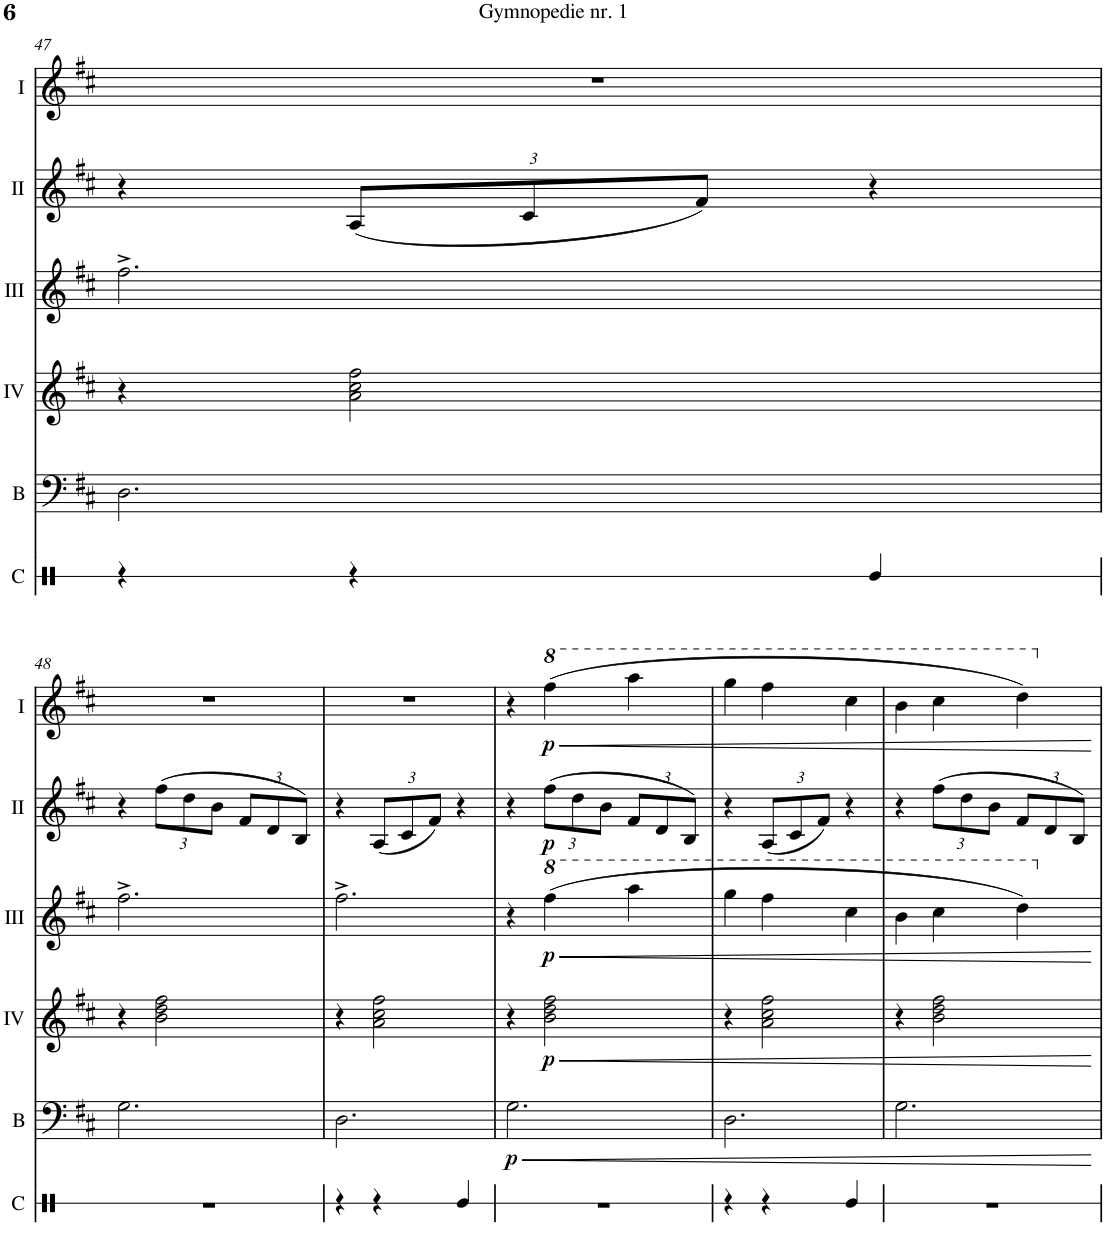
**kern	**kern	**dynam	**kern	**dynam	**kern	**dynam	**kern	**dynam	**kern	**dynam
*part6	*part5	*part5	*part4	*part4	*part3	*part3	*part2	*part2	*part1	*part1
*staff6	*staff5	*staff5	*staff4	*staff4	*staff3	*staff3	*staff2	*staff2	*staff1	*staff1
*I"Cymbal	*I"Bass	*	*I"Acc. 4	*	*I"Acc. 3	*	*I"Acc. 2	*	*I"Acc. 1	*
*I'C	*I'B	*	*	*	*	*	*	*	*	*
!!LO:PB:g=z
*clefX	*clefF4	*	*clefG2	*	*clefG2	*	*clefG2	*	*clefG2	*
*	*Trd7c12	*	*Trd7c12	*	*Trd7c12	*	*	*	*	*
*k[]	*k[f#c#]	*	*k[f#c#]	*	*k[f#c#]	*	*k[f#c#]	*	*k[f#c#]	*
*M3/4	*M3/4	*	*M3/4	*	*M3/4	*	*M3/4	*	*M3/4	*
=47	=47	=47	=47	=47	=47	=47	=47	=47	=47	=47
4r	2.D\	.	4r	.	2.ff#^\	.	4r	.	2.r	.
*	*	*	*	*	*	*	*Xbrackettup	*	*	*
4r	.	.	2a\ 2cc#\ 2ff#\	.	.	.	(12A/L	.	.	.
.	.	.	.	.	.	.	12c#/	.	.	.
.	.	.	.	.	.	.	12f#/J)	.	.	.
4Re/	.	.	.	.	.	.	4r	.	.	.
!!LO:LB:g=z
=48	=48	=48	=48	=48	=48	=48	=48	=48	=48	=48
2.r	2.G\	.	4r	.	2.ff#^\	.	4r	.	2.r	.
.	.	.	2b\ 2dd\ 2ff#\	.	.	.	(12ff#\L	.	.	.
.	.	.	.	.	.	.	12dd\	.	.	.
.	.	.	.	.	.	.	12b\J	.	.	.
.	.	.	.	.	.	.	12f#/L	.	.	.
.	.	.	.	.	.	.	12d/	.	.	.
.	.	.	.	.	.	.	12B/J)	.	.	.
=49	=49	=49	=49	=49	=49	=49	=49	=49	=49	=49
4r	2.D\	.	4r	.	2.ff#^\	.	4r	.	2.r	.
4r	.	.	2a\ 2cc#\ 2ff#\	.	.	.	(12A/L	.	.	.
.	.	.	.	.	.	.	12c#/	.	.	.
.	.	.	.	.	.	.	12f#/J)	.	.	.
4Re/	.	.	.	.	.	.	4r	.	.	.
=50	=50	=50	=50	=50	=50	=50	=50	=50	=50	=50
!	!	!LO:HP:b	!	!	!	!	!	!	!	!
!	!	!LO:DY:n=1:b	!	!	!	!	!	!	!	!
2.r	2.G\	< p	4r	.	4r	.	4r	.	4r	.
!	!	!	!	!LO:HP:b	!	!LO:HP:b	!	!	!	!
*	*	*	*	*	*	*	*	*	*8va	*
!	!	!	!	!LO:DY:n=1:b	!	!LO:DY:n=1:b	!	!LO:DY:b	!	!LO:DY:b
.	.	.	2b\ 2dd\ 2ff#\	< p	(4fff#\	< p	(12ff#\L	p	(4fff#\	p
.	.	.	.	.	.	.	12dd\	.	.	.
.	.	.	.	.	.	.	12b\J	.	.	.
*	*	*	*	*	*8va	*	*	*	*	*
!	!	!	!	!	!	!	!	!	!	!LO:HP:b
.	.	.	.	.	4aaa\	.	12f#/L	.	4aaa\	<
.	.	.	.	.	.	.	12d/	.	.	.
.	.	.	.	.	.	.	12B/J)	.	.	.
=51	=51	=51	=51	=51	=51	=51	=51	=51	=51	=51
4r	2.D\	.	4r	.	4ggg\	.	4r	.	4ggg\	.
4r	.	.	2a\ 2cc#\ 2ff#\	.	4fff#\	.	(12A/L	.	4fff#\	.
.	.	.	.	.	.	.	12c#/	.	.	.
.	.	.	.	.	.	.	12f#/J)	.	.	.
4Re/	.	.	.	.	4ccc#\	.	4r	.	4ccc#\	.
=52	=52	=52	=52	=52	=52	=52	=52	=52	=52	=52
2.r	2.G\	.	4r	.	4bb\	.	4r	.	4bb\	.
.	.	.	2b\ 2dd\ 2ff#\	.	4ccc#\	.	(12ff#\L	.	4ccc#\	.
.	.	.	.	.	.	.	12dd\	.	.	.
.	.	.	.	.	.	.	12b\J	.	.	.
.	.	.	.	.	4ddd\)	.	12f#/L	.	4ddd\)	.
.	.	.	.	.	.	.	12d/	.	.	.
.	.	.	.	.	.	.	12B/J)	.	.	.
.	.	[	.	[	.	[	.	.	.	[
*	*	*	*	*	*X8va	*	*	*	*	*
*	*	*	*	*	*	*	*	*	*X8va	*
=	=	=	=	=	=	=	=	=	=	=
*-	*-	*-	*-	*-	*-	*-	*-	*-	*-	*-
